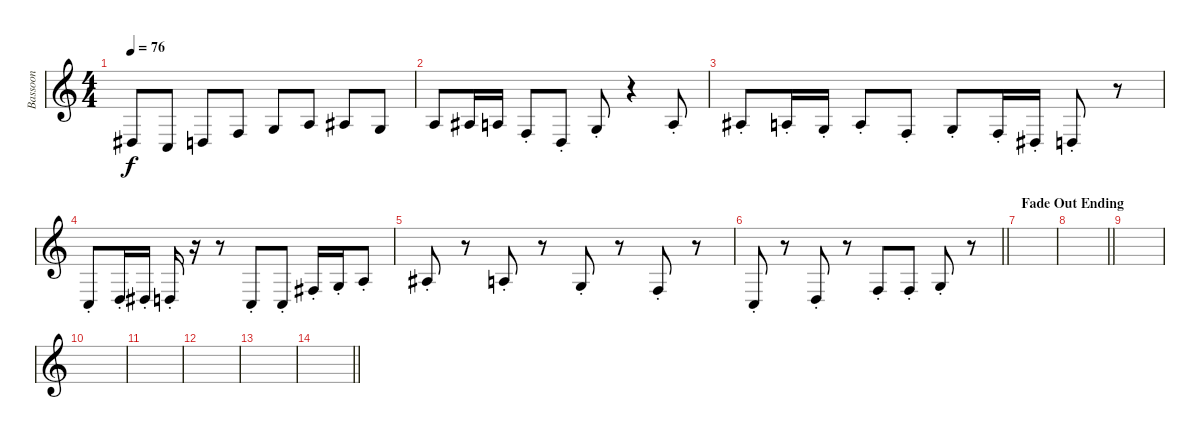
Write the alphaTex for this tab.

\track ("Bassoon" "Bassoon") {instrument bassoon}
\staff {score}
\tuning (E4 B3 G3 D3 A2 E2) {hide}
\ts (4 4)
\tempo 76
\clef g2
\ks c
1.4.8{dy f volume 14} 3.5.8 0.4.8 3.4.8 0.3.8 2.3.8 3.3.8 0.3.8 |
2.3.8 3.3.16 2.3.16 3.4{st}.8 0.4{st}.8 0.3{st}.8 r.4 2.3{st}.8 |
3.3{st}.8 2.3{st}.16 0.3{st}.16 2.3{st}.8 3.4{st}.8 5.4{st}.8 3.4{st}.16 1.4{st}.16 0.4{st}.8 r.8 |
3.5{st}.8 0.4{st}.16 1.4{st}.16 0.4{st}.16 r.16 r.8 3.5{st}.8 3.5{st}.8 4.4{st}.16 5.4{st}.16 2.3{st}.8 |
3.3{st}.8 r.8 2.3{st}.8 r.8 0.3{st}.8 r.8 3.4{st}.8 r.8 |
\barLineRight lightlight
3.5{st}.8 r.8 0.4{st}.8 r.8 3.4{st}.8 3.4{st}.8 0.3{st}.8 r.8 |
\section ("" "Fade Out Ending")
|
\barLineRight lightlight
|
|
|
|
|
|
\barLineRight lightlight
